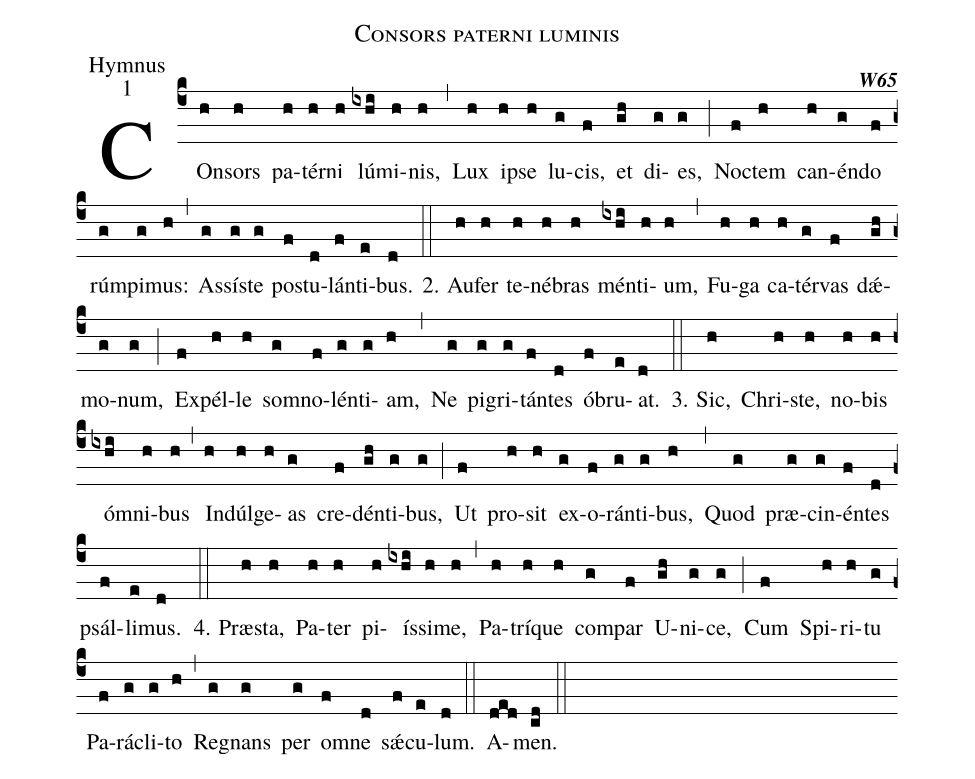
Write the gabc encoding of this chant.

name:Consors paterni luminis;
office-part:Hymnus;
mode:1;
commentary:{\bfseries W65};
%%
(c4) COn(h)sors(h) pa(h)tér(h)ni(h) lú(ixhi)mi(h)nis,(h) (,) Lux(h) i(h)pse(h) lu(g)cis,(f) et(gh) di(g)es,(g) (;)
Noc(f)tem(h) can(h)én(g)do(f) rúm(g)pi(g)mus:(h) (,) As(g)sís(g)te(g) po(f)stu(d)lán(f)ti(e)bus.(d) (::)

2. Au(h)fer(h) te(h)né(h)bras(h) mén(ixhi)ti(h)um,(h) (,) Fu(h)ga(h) ca(h)tér(g)vas(f) dǽ(gh)mo(g)num,(g) (;)
Ex(f)pél(h)le(h) som(g)no(f)lén(g)ti(g)am,(h) (,) Ne(g) pi(g)gri(g)tán(f)tes(d) ó(f)bru(e)at.(d) (::)

3. Sic,(h) Chri(h)ste,(h) no(h)bis(h) óm(ixhi)ni(h)bus(h) (,) In(h)dúl(h)ge(h)as(g) cre(f)dén(gh)ti(g)bus,(g) (;)
Ut(f) pro(h)sit(h) ex(g)o(f)rán(g)ti(g)bus,(h) (,) Quod(g) præ(g)cin(g)én(f)tes(d) psál(f)li(e)mus.(d) (::)

4. Præ(h)sta,(h) Pa(h)ter(h) pi(h)ís(ixhi)si(h)me,(h) (,) Pa(h)trí(h)que(h) com(g)par(f) U(gh)ni(g)ce,(g) (;)
Cum(f) Spi(h)ri(h)tu(g) Pa(f)rá(g)cli(g)to(h) (,) Re(g)gnans(g) per(g) om(f)ne(d) sǽ(f)cu(e)lum.(d) (::)

A(ded)men.(cd) (::)
